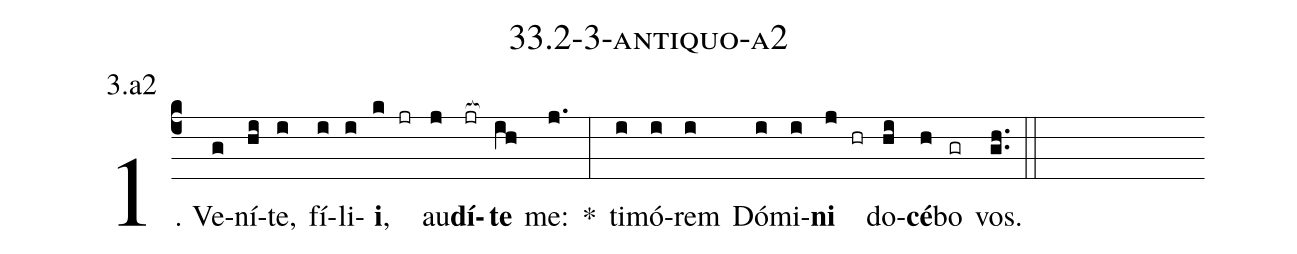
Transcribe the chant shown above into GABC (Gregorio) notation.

name: 33.2-3-antiquo-a2;
annotation: 3.a2;
%%
(c4)1. Ve(g)ní(hi)te,(i) fí(i)li(i)<b>i</b>,(k jr) au(j)<b>dí</b>(jr[ocb:1{])<b>te</b>(ih[ocb:0}]) me:(j.) *(:) ti(i)mó(i)rem(i) Dó(i)mi(i)<b>ni</b>(j hr) do(hi)<b>cé</b>(h)bo(gr) vos.(gh..) (::)
